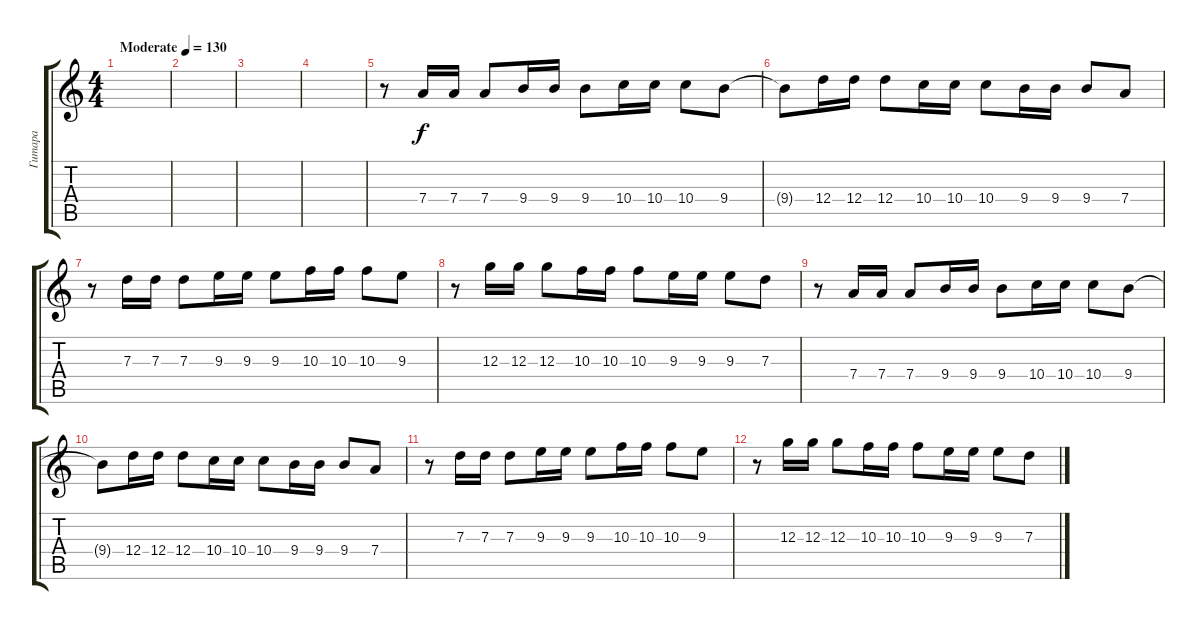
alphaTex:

\track ("Гитара" "Гитара") {instrument electricguitarmuted}
\staff {score tabs}
\tuning (E4 B3 G3 D3 A2 E2) {hide}
\ts (4 4)
\tempo (130 "Moderate")
\clef g2
\ks c
|
|
|
|
r.8 7.4.16 7.4.16 7.4.8 9.4.16 9.4.16 9.4.8 10.4.16 10.4.16 10.4.8 9.4.8 |
9.4{t}.8 12.4.16 12.4.16 12.4.8 10.4.16 10.4.16 10.4.8 9.4.16 9.4.16 9.4.8 7.4.8 |
r.8 7.3.16 7.3.16 7.3.8 9.3.16 9.3.16 9.3.8 10.3.16 10.3.16 10.3.8 9.3.8 |
r.8 12.3.16 12.3.16 12.3.8 10.3.16 10.3.16 10.3.8 9.3.16 9.3.16 9.3.8 7.3.8 |
r.8 7.4.16 7.4.16 7.4.8 9.4.16 9.4.16 9.4.8 10.4.16 10.4.16 10.4.8 9.4.8 |
9.4{t}.8 12.4.16 12.4.16 12.4.8 10.4.16 10.4.16 10.4.8 9.4.16 9.4.16 9.4.8 7.4.8 |
r.8 7.3.16 7.3.16 7.3.8 9.3.16 9.3.16 9.3.8 10.3.16 10.3.16 10.3.8 9.3.8 |
r.8 12.3.16 12.3.16 12.3.8 10.3.16 10.3.16 10.3.8 9.3.16 9.3.16 9.3.8 7.3.8
